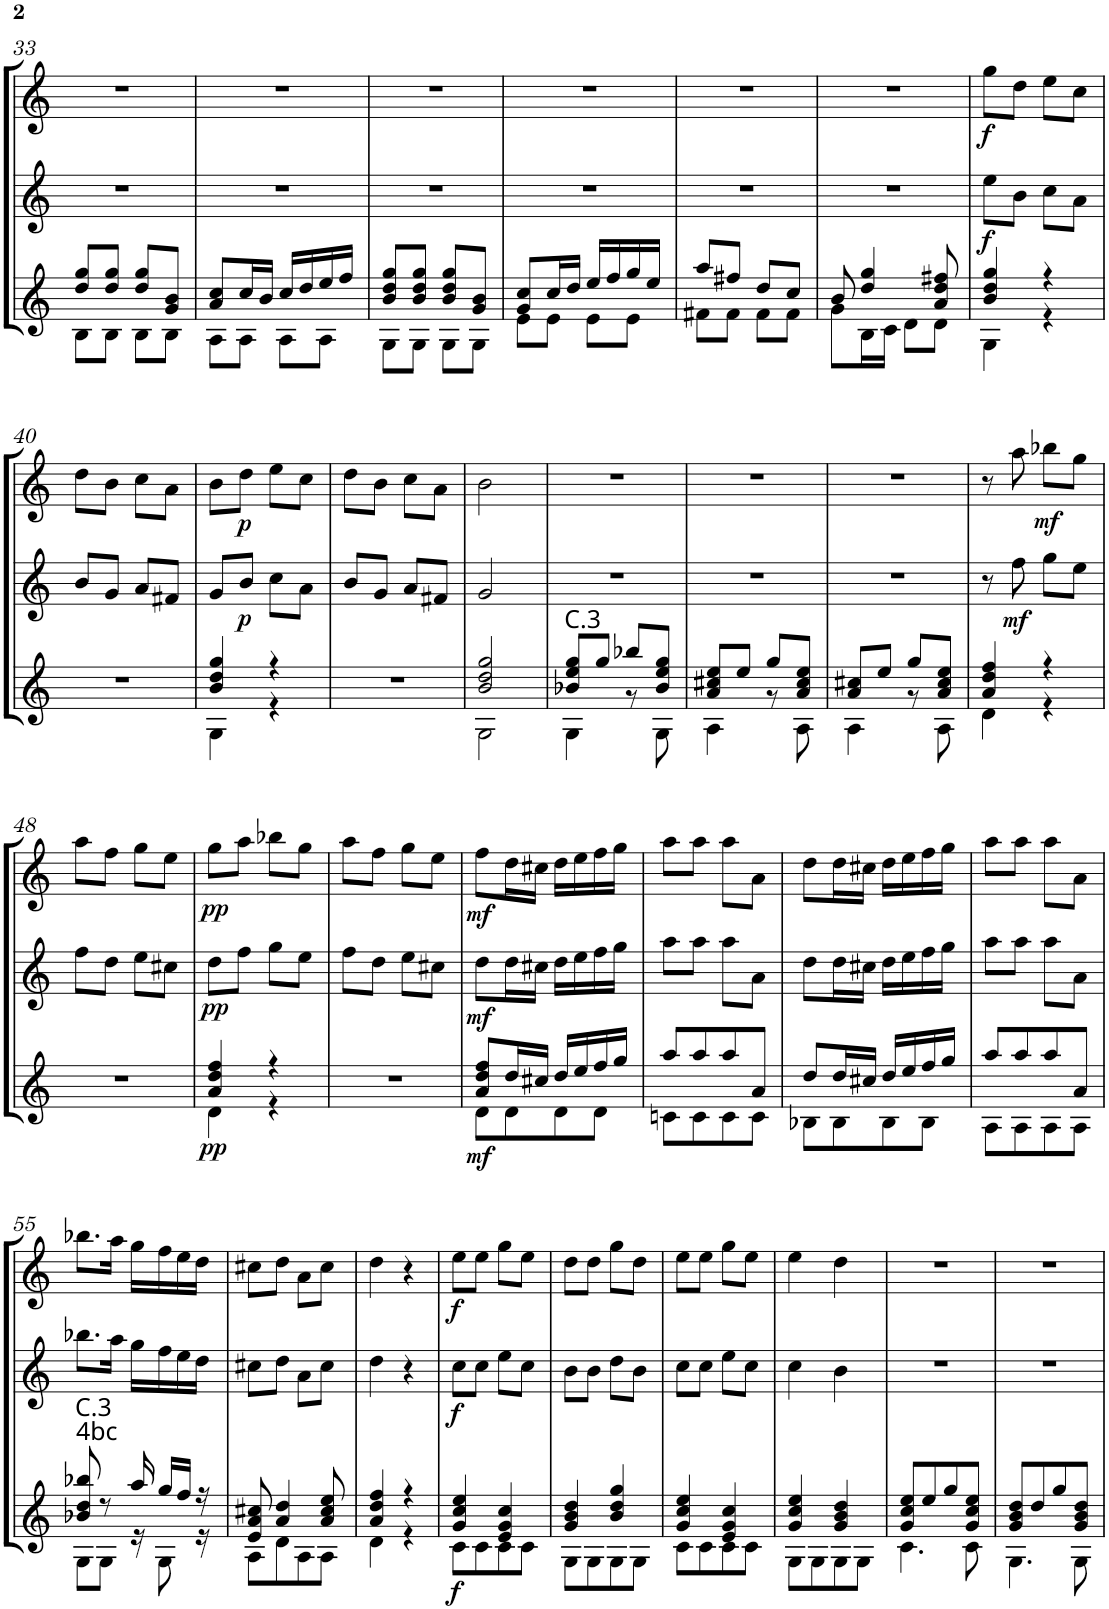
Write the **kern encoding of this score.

**kern	**dynam	**kern	**dynam	**kern	**dynam
*part3	*part3	*part2	*part2	*part1	*part1
*staff3	*staff3	*staff2	*staff2	*staff1	*staff1
*I"P3	*	*I"P2	*	*I"P1	*
!!LO:PB:g=z
*clefG2	*	*clefG2	*	*clefG2	*
*Trd7c12	*	*	*	*	*
*k[]	*	*k[]	*	*k[]	*
*M2/4	*	*M2/4	*	*M2/4	*
=33	=33	=33	=33	=33	=33
*^	*	*	*	*	*
8dd/ 8gg/L	8B\L	.	2r	.	2r	.
8dd/ 8gg/J	8B\J	.	.	.	.	.
8dd/ 8gg/L	8B\L	.	.	.	.	.
8g/ 8b/J	8B\J	.	.	.	.	.
=34	=34	=34	=34	=34	=34	=34
8a/ 8cc/L	8A\L	.	2r	.	2r	.
16cc/L	8A\J	.	.	.	.	.
16b/JJ	.	.	.	.	.	.
16cc/LL	8A\L	.	.	.	.	.
16dd/	.	.	.	.	.	.
16ee/	8A\J	.	.	.	.	.
16ff/JJ	.	.	.	.	.	.
=35	=35	=35	=35	=35	=35	=35
8b/ 8dd/ 8gg/L	8G\L	.	2r	.	2r	.
8b/ 8dd/ 8gg/J	8G\J	.	.	.	.	.
8b/ 8dd/ 8gg/L	8G\L	.	.	.	.	.
8g/ 8b/J	8G\J	.	.	.	.	.
=36	=36	=36	=36	=36	=36	=36
8g/ 8cc/L	8e\L	.	2r	.	2r	.
16cc/L	8e\J	.	.	.	.	.
16dd/JJ	.	.	.	.	.	.
16ee/LL	8e\L	.	.	.	.	.
16ff/	.	.	.	.	.	.
16gg/	8e\J	.	.	.	.	.
16ee/JJ	.	.	.	.	.	.
=37	=37	=37	=37	=37	=37	=37
8aa/L	8f#X\L	.	2r	.	2r	.
8ff#X/J	8f#\J	.	.	.	.	.
8dd/L	8f#\L	.	.	.	.	.
8cc/J	8f#\J	.	.	.	.	.
=38	=38	=38	=38	=38	=38	=38
8b/	8g\L	.	2r	.	2r	.
4dd/ 4gg/	16B\L	.	.	.	.	.
.	16c\JJ	.	.	.	.	.
.	8d\L	.	.	.	.	.
8a/ 8dd/ 8ff#X/	8d\J	.	.	.	.	.
=39	=39	=39	=39	=39	=39	=39
!	!	!	!	!LO:DY:b	!	!LO:DY:b
4b/ 4dd/ 4gg/	4G\	.	8ee\L	f	8gg\L	f
.	.	.	8b\J	.	8dd\J	.
4r	4r	.	8cc\L	.	8ee\L	.
.	.	.	8a\J	.	8cc\J	.
*v	*v	*	*	*	*	*
!!LO:LB:g=z
=40	=40	=40	=40	=40	=40
2r	.	8b/L	.	8dd\L	.
.	.	8g/J	.	8b\J	.
.	.	8a/L	.	8cc\L	.
.	.	8f#X/J	.	8a\J	.
=41	=41	=41	=41	=41	=41
*^	*	*	*	*	*
4b/ 4dd/ 4gg/	4G\	.	8g/L	.	8b\L	.
!	!	!	!	!LO:DY:b	!	!LO:DY:b
.	.	.	8b/J	p	8dd\J	p
4r	4r	.	8cc\L	.	8ee\L	.
.	.	.	8a\J	.	8cc\J	.
*v	*v	*	*	*	*	*
=42	=42	=42	=42	=42	=42
2r	.	8b/L	.	8dd\L	.
.	.	8g/J	.	8b\J	.
.	.	8a/L	.	8cc\L	.
.	.	8f#X/J	.	8a\J	.
=43	=43	=43	=43	=43	=43
*^	*	*	*	*	*
2b/ 2dd/ 2gg/	2G\	.	2g/	.	2b\	.
=44	=44	=44	=44	=44	=44	=44
!LO:TX:a:t=C.3	!	!	!	!	!	!
8b-X/ 8ee/ 8gg/L	4G\	.	2r	.	2r	.
8gg/J	.	.	.	.	.	.
8bb-X/L	8r	.	.	.	.	.
8b-/ 8ee/ 8gg/J	8G\	.	.	.	.	.
=45	=45	=45	=45	=45	=45	=45
8a/ 8cc#X/ 8ee/L	4A\	.	2r	.	2r	.
8ee/J	.	.	.	.	.	.
8gg/L	8r	.	.	.	.	.
8a/ 8cc#/ 8ee/J	8A\	.	.	.	.	.
=46	=46	=46	=46	=46	=46	=46
8a/ 8cc#X/L	4A\	.	2r	.	2r	.
8ee/J	.	.	.	.	.	.
8gg/L	8r	.	.	.	.	.
8a/ 8cc#/ 8ee/J	8A\	.	.	.	.	.
=47	=47	=47	=47	=47	=47	=47
4a/ 4dd/ 4ff/	4d\	.	8r	.	8r	.
!	!	!	!	!LO:DY:b	!	!
.	.	.	8ff\	mf	8aa\	.
!	!	!	!	!	!	!LO:DY:b
4r	4r	.	8gg\L	.	8bb-X\L	mf
.	.	.	8ee\J	.	8gg\J	.
*v	*v	*	*	*	*	*
!!LO:LB:g=z
=48	=48	=48	=48	=48	=48
2r	.	8ff\L	.	8aa\L	.
.	.	8dd\J	.	8ff\J	.
.	.	8ee\L	.	8gg\L	.
.	.	8cc#X\J	.	8ee\J	.
=49	=49	=49	=49	=49	=49
*^	*	*	*	*	*
!	!	!LO:DY:b	!	!LO:DY:b	!	!LO:DY:b
4a/ 4dd/ 4ff/	4d\	pp	8dd\L	pp	8gg\L	pp
.	.	.	8ff\J	.	8aa\J	.
4r	4r	.	8gg\L	.	8bb-X\L	.
.	.	.	8ee\J	.	8gg\J	.
*v	*v	*	*	*	*	*
=50	=50	=50	=50	=50	=50
2r	.	8ff\L	.	8aa\L	.
.	.	8dd\J	.	8ff\J	.
.	.	8ee\L	.	8gg\L	.
.	.	8cc#X\J	.	8ee\J	.
=51	=51	=51	=51	=51	=51
*^	*	*	*	*	*
!	!	!LO:DY:b	!	!LO:DY:b	!	!LO:DY:b
8a/ 8dd/ 8ff/L	8d\L	mf	8dd\L	mf	8ff\L	mf
16dd/L	8d\	.	16dd\L	.	16dd\L	.
16cc#X/JJ	.	.	16cc#X\JJ	.	16cc#X\JJ	.
16dd/LL	8d\	.	16dd\LL	.	16dd\LL	.
16ee/	.	.	16ee\	.	16ee\	.
16ff/	8d\J	.	16ff\	.	16ff\	.
16gg/JJ	.	.	16gg\JJ	.	16gg\JJ	.
=52	=52	=52	=52	=52	=52	=52
8aa/L	8cn\L	.	8aa\L	.	8aa\L	.
8aa/	8c\	.	8aa\J	.	8aa\J	.
8aa/	8c\	.	8aa\L	.	8aa\L	.
8a/J	8c\J	.	8a\J	.	8a\J	.
=53	=53	=53	=53	=53	=53	=53
8dd/L	8B-X\L	.	8dd\L	.	8dd\L	.
16dd/L	8B-\	.	16dd\L	.	16dd\L	.
16cc#X/JJ	.	.	16cc#X\JJ	.	16cc#X\JJ	.
16dd/LL	8B-\	.	16dd\LL	.	16dd\LL	.
16ee/	.	.	16ee\	.	16ee\	.
16ff/	8B-\J	.	16ff\	.	16ff\	.
16gg/JJ	.	.	16gg\JJ	.	16gg\JJ	.
=54	=54	=54	=54	=54	=54	=54
8aa/L	8A\L	.	8aa\L	.	8aa\L	.
8aa/	8A\	.	8aa\J	.	8aa\J	.
8aa/	8A\	.	8aa\L	.	8aa\L	.
8a/J	8A\J	.	8a\J	.	8a\J	.
!!LO:LB:g=z
=55	=55	=55	=55	=55	=55	=55
!LO:TX:a:t=4bc	!	!	!	!	!	!
!LO:TX:a:t=C.3	!	!	!	!	!	!
8b-X/ 8dd/ 8bb-X/	8G\L	.	8.bb-X\L	.	8.bb-X\L	.
8r	8G\J	.	.	.	.	.
.	.	.	16aa\Jk	.	16aa\Jk	.
16aa/	16r	.	16gg\LL	.	16gg\LL	.
16gg/LL	8G\	.	16ff\	.	16ff\	.
16ff/JJ	.	.	16ee\	.	16ee\	.
16r	16r	.	16dd\JJ	.	16dd\JJ	.
=56	=56	=56	=56	=56	=56	=56
8e/ 8a/ 8cc#X/	8A\L	.	8cc#X\L	.	8cc#X\L	.
4a/ 4dd/	8d\	.	8dd\J	.	8dd\J	.
.	8A\	.	8a\L	.	8a\L	.
8a/ 8cc#/ 8ee/	8A\J	.	8cc#\J	.	8cc#\J	.
=57	=57	=57	=57	=57	=57	=57
4a/ 4dd/ 4ff/	4d\	.	4dd\	.	4dd\	.
4r	4r	.	4r	.	4r	.
=58	=58	=58	=58	=58	=58	=58
!	!	!LO:DY:b	!	!LO:DY:b	!	!LO:DY:b
4g/ 4cc/ 4ee/	8c\L	f	8cc\L	f	8ee\L	f
.	8c\	.	8cc\J	.	8ee\J	.
4e/ 4g/ 4cc/	8c\	.	8ee\L	.	8gg\L	.
.	8c\J	.	8cc\J	.	8ee\J	.
=59	=59	=59	=59	=59	=59	=59
4g/ 4b/ 4dd/	8G\L	.	8b\L	.	8dd\L	.
.	8G\	.	8b\J	.	8dd\J	.
4b/ 4dd/ 4gg/	8G\	.	8dd\L	.	8gg\L	.
.	8G\J	.	8b\J	.	8dd\J	.
=60	=60	=60	=60	=60	=60	=60
4g/ 4cc/ 4ee/	8c\L	.	8cc\L	.	8ee\L	.
.	8c\	.	8cc\J	.	8ee\J	.
4e/ 4g/ 4cc/	8c\	.	8ee\L	.	8gg\L	.
.	8c\J	.	8cc\J	.	8ee\J	.
=61	=61	=61	=61	=61	=61	=61
4g/ 4cc/ 4ee/	8G\L	.	4cc\	.	4ee\	.
.	8G\	.	.	.	.	.
4g/ 4b/ 4dd/	8G\	.	4b\	.	4dd\	.
.	8G\J	.	.	.	.	.
=62	=62	=62	=62	=62	=62	=62
8g/ 8cc/ 8ee/L	4.c\	.	2r	.	2r	.
8ee/	.	.	.	.	.	.
8gg/	.	.	.	.	.	.
8g/ 8cc/ 8ee/J	8c\	.	.	.	.	.
=63	=63	=63	=63	=63	=63	=63
8g/ 8b/ 8dd/L	4.G\	.	2r	.	2r	.
8dd/	.	.	.	.	.	.
8gg/	.	.	.	.	.	.
8g/ 8b/ 8dd/J	8G\	.	.	.	.	.
*v	*v	*	*	*	*	*
=	=	=	=	=	=
*-	*-	*-	*-	*-	*-
